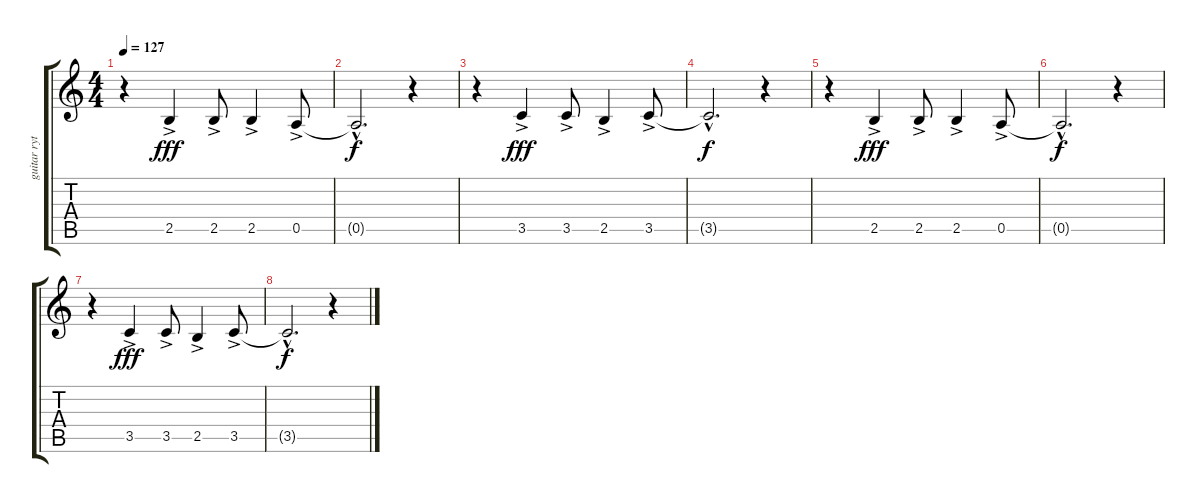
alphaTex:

\track ("guitar rythmik" "guitar ryt") {instrument distortionguitar}
\staff {score tabs}
\tuning (E4 B3 G3 D3 A2 E2) {hide}
\ts (4 4)
\tempo 127
\clef g2
\ks c
r.4{dy f} 2.5{ac}.4{dy fff} 2.5{ac}.8 2.5{ac}.4 0.5{ac}.8 |
0.5{hac t}.2{d dy f} r.4 |
r.4 3.5{ac}.4{dy fff} 3.5{ac}.8 2.5{ac}.4 3.5{ac}.8 |
3.5{hac t}.2{d dy f} r.4 |
r.4{volume 0} 2.5{ac}.4{dy fff} 2.5{ac}.8 2.5{ac}.4 0.5{ac}.8 |
0.5{hac t}.2{d dy f} r.4 |
r.4 3.5{ac}.4{dy fff} 3.5{ac}.8 2.5{ac}.4 3.5{ac}.8 |
3.5{hac t}.2{d dy f} r.4
